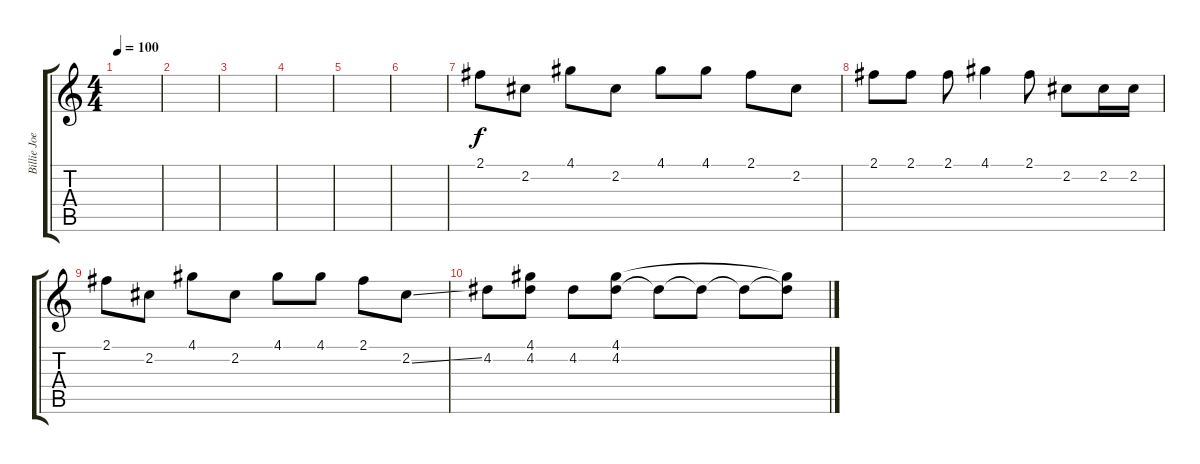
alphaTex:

\track ("Billie Joe - Solo Guitar Right" "Billie Joe") {instrument distortionguitar}
\staff {score tabs}
\tuning (E4 B3 G3 D3 A2 E2) {hide}
\ts (4 4)
\tempo 100
\clef g2
\ks c
|
|
|
|
|
|
2.1.8 2.2.8 4.1.8 2.2.8 4.1.8 4.1.8 2.1.8 2.2.8 |
2.1.8 2.1.8 2.1.8 4.1.4 2.1.8 2.2.8 2.2.16 2.2.16 |
2.1.8 2.2.8 4.1.8 2.2.8 4.1.8 4.1.8 2.1.8 2.2{ss}.8 |
4.2.8 (4.1 4.2).8 4.2.8 (4.1 4.2).8 4.2{t}.8 4.2{t}.8 4.2{t}.8 (4.1{t} 4.2{t}).8
